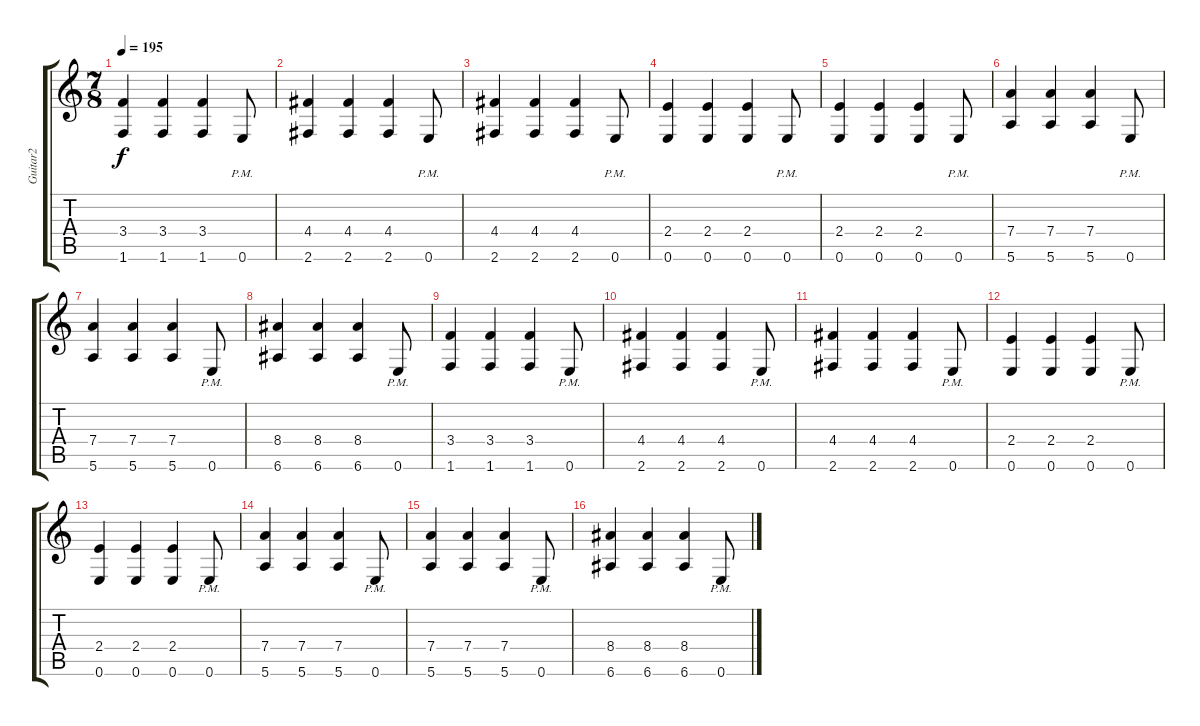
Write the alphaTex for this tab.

\track ("Guitar2" "Guitar2") {instrument distortionguitar}
\staff {score tabs}
\tuning (E4 B3 G3 D3 A2 E2) {hide}
\ts (7 8)
\tempo 195
\clef g2
\ks c
(3.4 1.6).4{dy f} (3.4 1.6).4 (3.4 1.6).4 0.6{pm}.8 |
(4.4 2.6).4 (4.4 2.6).4 (4.4 2.6).4 0.6{pm}.8 |
(4.4 2.6).4 (4.4 2.6).4 (4.4 2.6).4 0.6{pm}.8 |
(2.4 0.6).4 (2.4 0.6).4 (2.4 0.6).4 0.6{pm}.8 |
(2.4 0.6).4 (2.4 0.6).4 (2.4 0.6).4 0.6{pm}.8 |
(7.4 5.6).4 (7.4 5.6).4 (7.4 5.6).4 0.6{pm}.8 |
(7.4 5.6).4 (7.4 5.6).4 (7.4 5.6).4 0.6{pm}.8 |
(8.4 6.6).4 (8.4 6.6).4 (8.4 6.6).4 0.6{pm}.8 |
(3.4 1.6).4 (3.4 1.6).4 (3.4 1.6).4 0.6{pm}.8 |
(4.4 2.6).4{volume 15} (4.4 2.6).4 (4.4 2.6).4 0.6{pm}.8 |
(4.4 2.6).4 (4.4 2.6).4 (4.4 2.6).4 0.6{pm}.8 |
(2.4 0.6).4 (2.4 0.6).4 (2.4 0.6).4 0.6{pm}.8 |
(2.4 0.6).4 (2.4 0.6).4 (2.4 0.6).4 0.6{pm}.8 |
(7.4 5.6).4 (7.4 5.6).4 (7.4 5.6).4 0.6{pm}.8 |
(7.4 5.6).4 (7.4 5.6).4 (7.4 5.6).4 0.6{pm}.8 |
(8.4 6.6).4 (8.4 6.6).4 (8.4 6.6).4 0.6{pm}.8
